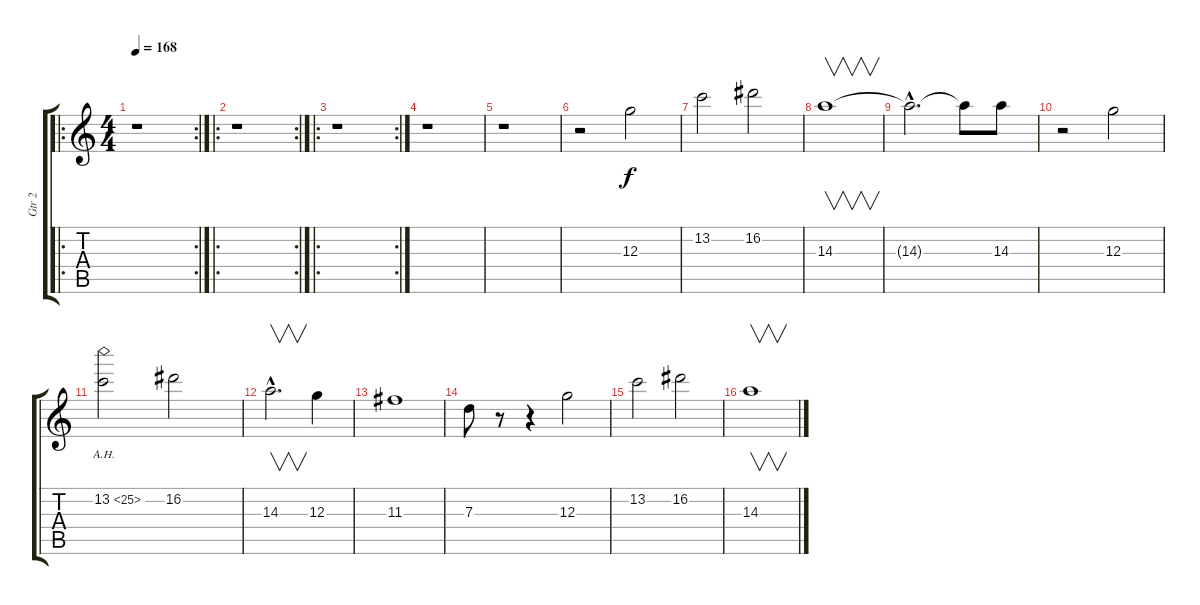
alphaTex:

\track ("Gtr 2" "Gtr 2") {instrument distortionguitar}
\staff {score tabs}
\tuning (E4 B3 G3 D3 A2 E2) {hide}
\ro
\rc 2
\ts (4 4)
\tempo 168
\clef g2
\ks c
r.1{dy f instrument distortionguitar} |
\ro
\rc 2
r.1 |
\ro
\rc 2
r.1 |
r.1 |
r.1 |
r.2 12.3.2 |
13.2.2 16.2.2 |
14.3.1{v} |
14.3{hac t}.2{d} 14.3{t}.8 14.3.8 |
r.2 12.3.2 |
13.2{ah 12}.2 16.2.2 |
14.3{hac}.2{v d} 12.3.4 |
11.3.1 |
7.3.8 r.8 r.4 12.3.2 |
13.2.2 16.2.2 |
14.3.1{v}
